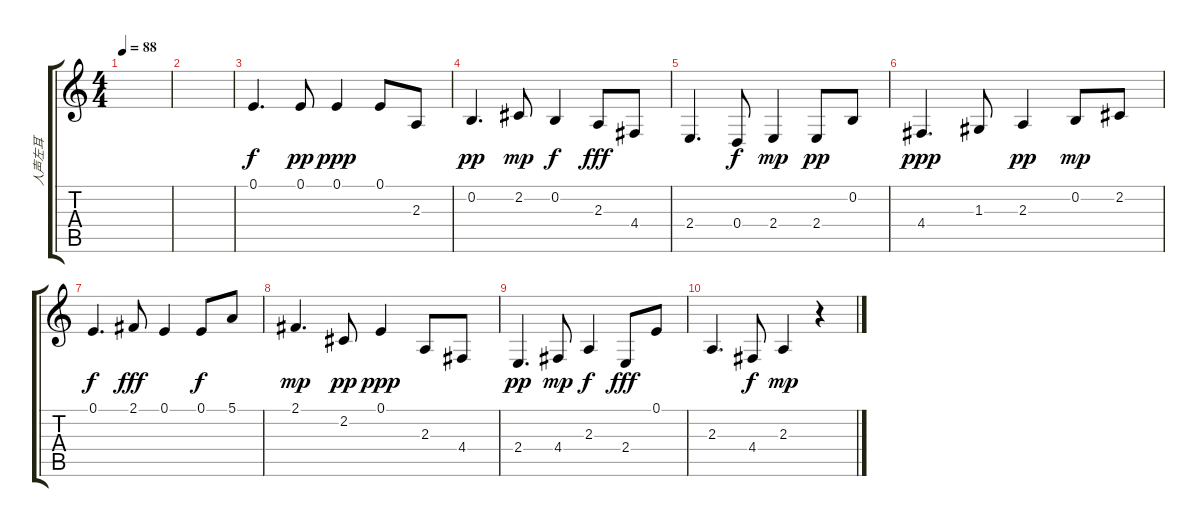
\track ("人声左耳" "人声左耳") {instrument fx7echoes}
\staff {score tabs}
\tuning (E4 B3 G3 D3 A2 E2) {hide}
\ts (4 4)
\tempo 88
\clef g2
\ks c
|
|
0.1.4{d} 0.1.8{dy pp} 0.1.4{dy ppp} 0.1.8 2.3.8 |
0.2.4{d dy pp} 2.2.8{dy mp} 0.2.4{dy f} 2.3.8{dy fff} 4.4.8 |
2.4.4{d} 0.4.8{dy f} 2.4.4{dy mp} 2.4.8{dy pp} 0.2.8 |
4.4.4{d dy ppp} 1.3.8 2.3.4{dy pp} 0.2.8{dy mp} 2.2.8 |
0.1.4{d dy f} 2.1.8{dy fff} 0.1.4 0.1.8{dy f} 5.1.8 |
2.1.4{d dy mp} 2.2.8{dy pp} 0.1.4{dy ppp} 2.3.8 4.4.8 |
2.4.4{d dy pp} 4.4.8{dy mp} 2.3.4{dy f} 2.4.8{dy fff} 0.1.8 |
2.3.4{d} 4.4.8{dy f} 2.3.4{dy mp} r.4
